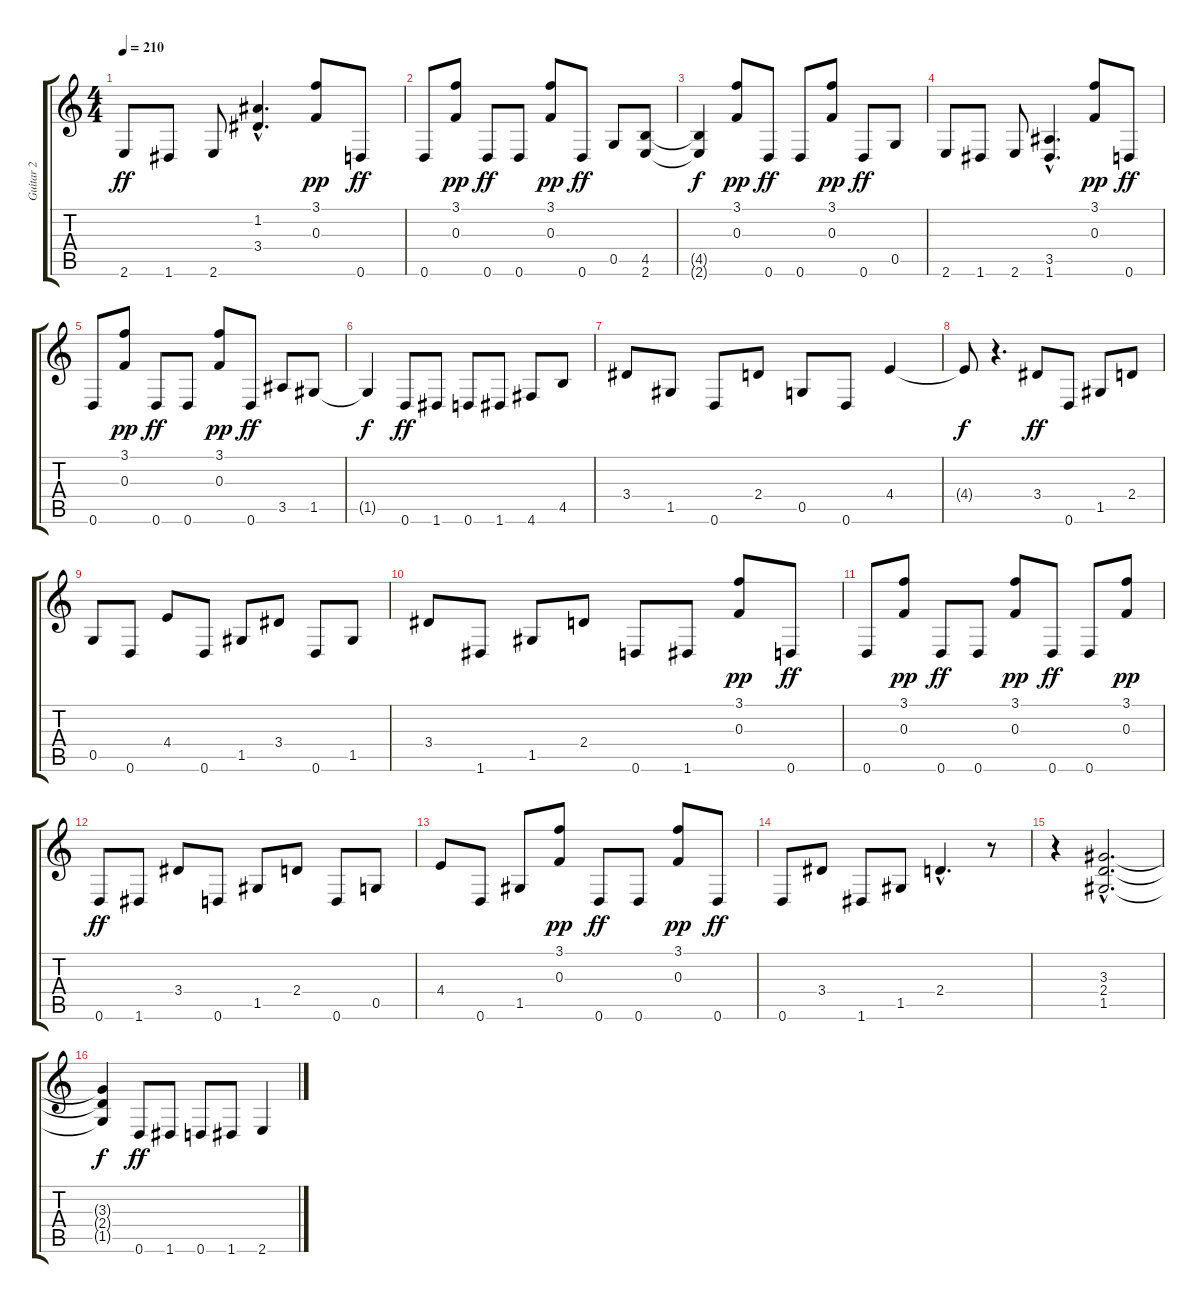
\track ("Guitar 2" "Guitar 2") {instrument distortionguitar}
\staff {score tabs}
\tuning (D4 A3 F3 C3 G2 D2) {hide}
\ts (4 4)
\tempo 210
\clef g2
\ks c
2.6.8{dy ff} 1.6.8 2.6.8 (1.2{hac} 3.4{hac}).4{d} (3.1 0.3).8{dy pp} 0.6.8{dy ff} |
0.6.8 (3.1 0.3).8{dy pp} 0.6.8{dy ff} 0.6.8 (3.1 0.3).8{dy pp} 0.6.8{dy ff} 0.5.8 (4.5 2.6).8 |
(4.5{t} 2.6{t}).4{dy f} (3.1 0.3).8{dy pp} 0.6.8{dy ff} 0.6.8 (3.1 0.3).8{dy pp} 0.6.8{dy ff} 0.5.8 |
2.6.8 1.6.8 2.6.8 (3.5{hac} 1.6{hac}).4{d} (3.1 0.3).8{dy pp} 0.6.8{dy ff} |
0.6.8 (3.1 0.3).8{dy pp} 0.6.8{dy ff} 0.6.8 (3.1 0.3).8{dy pp} 0.6.8{dy ff} 3.5.8 1.5.8 |
1.5{t}.4{dy f} 0.6.8{dy ff} 1.6.8 0.6.8 1.6.8 4.6.8 4.5.8 |
3.4.8 1.5.8 0.6.8 2.4.8 0.5.8 0.6.8 4.4.4 |
4.4{t}.8{dy f} r.4{d} 3.4.8{dy ff} 0.6.8 1.5.8 2.4.8 |
0.5.8 0.6.8 4.4.8 0.6.8 1.5.8 3.4.8 0.6.8 1.5.8 |
3.4.8 1.6.8 1.5.8 2.4.8 0.6.8 1.6.8 (3.1 0.3).8{dy pp} 0.6.8{dy ff} |
0.6.8 (3.1 0.3).8{dy pp} 0.6.8{dy ff} 0.6.8 (3.1 0.3).8{dy pp} 0.6.8{dy ff} 0.6.8 (3.1 0.3).8{dy pp} |
0.6.8{dy ff} 1.6.8 3.4.8 0.6.8 1.5.8 2.4.8 0.6.8 0.5.8 |
4.4.8 0.6.8 1.5.8 (3.1 0.3).8{dy pp} 0.6.8{dy ff} 0.6.8 (3.1 0.3).8{dy pp} 0.6.8{dy ff} |
0.6.8 3.4.8 1.6.8 1.5.8 2.4{hac}.4{d} r.8 |
r.4 (3.3{hac} 2.4{hac} 1.5{hac}).2{d} |
(3.3{t} 2.4{t} 1.5{t}).4{dy f} 0.6.8{dy ff} 1.6.8 0.6.8 1.6.8 2.6.4
